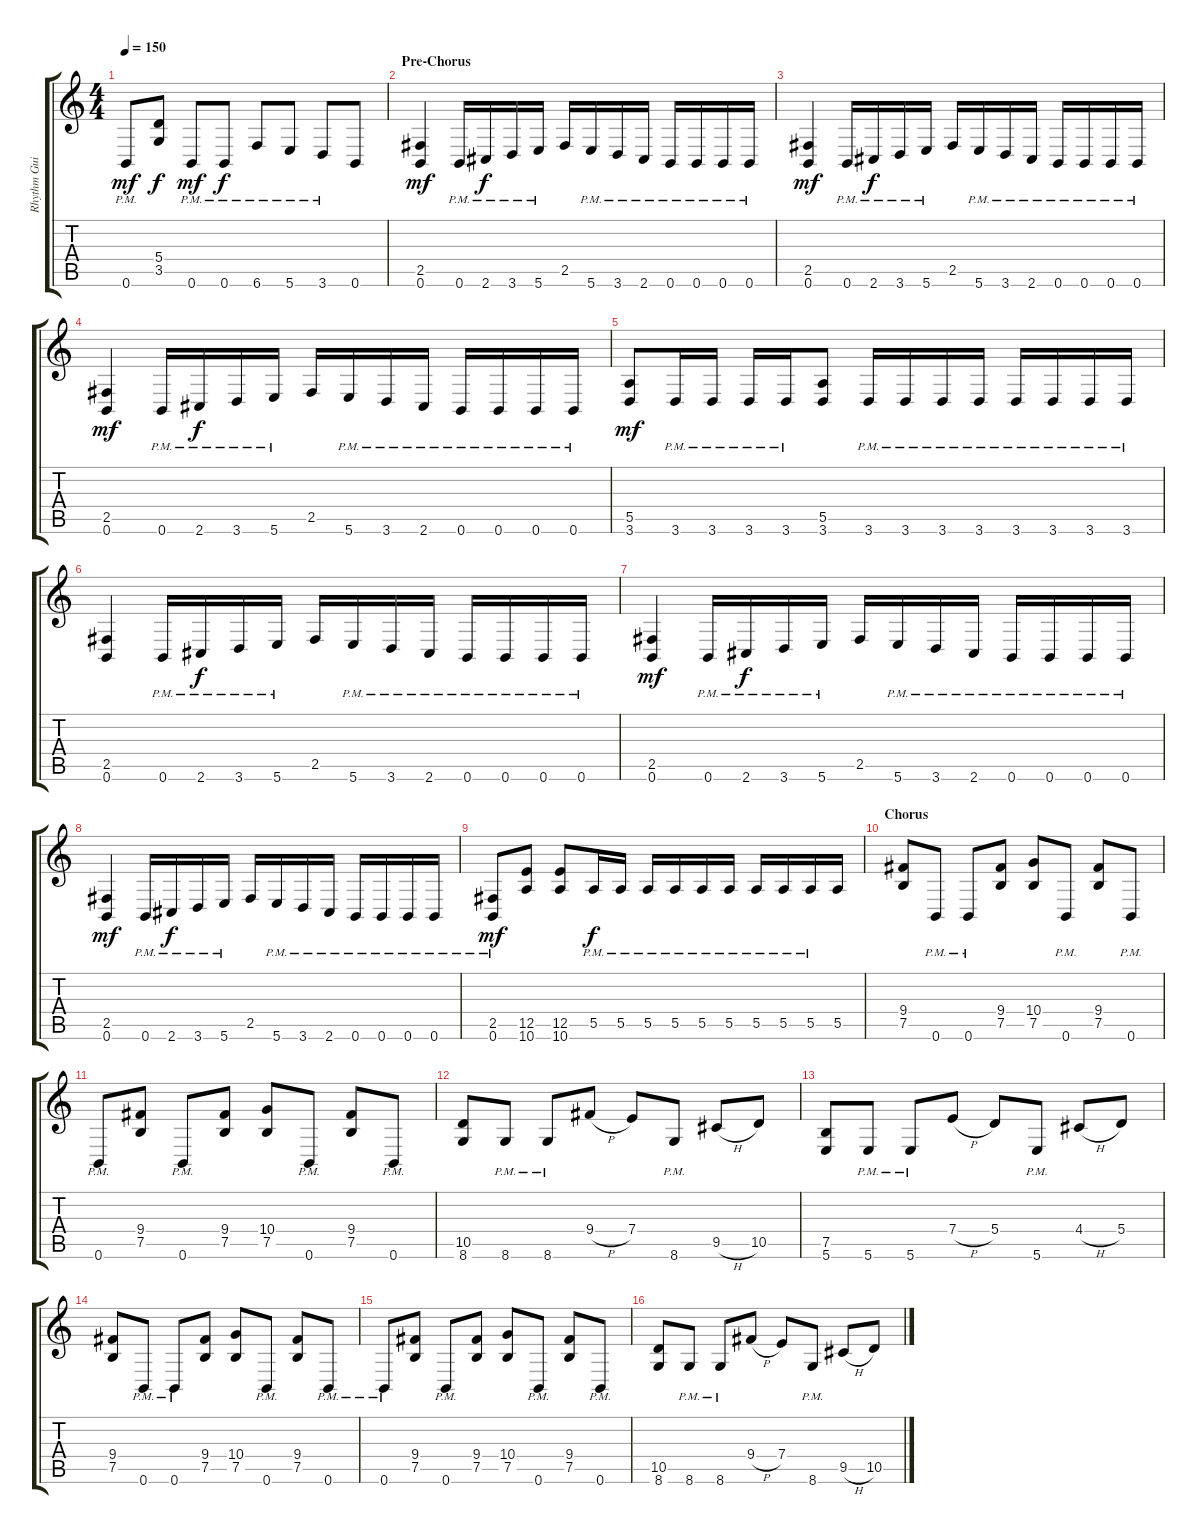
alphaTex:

\track ("Rhythm Guitar" "Rhythm Gui") {instrument distortionguitar}
\staff {score tabs}
\tuning (B3 Gb3 D3 A2 E2 B1) {hide}
\ts (4 4)
\tempo 150
\clef g2
\ks c
0.6{pm}.8{dy mf} (5.4 3.5).8{dy f} 0.6{pm}.8{dy mf} 0.6{pm}.8{dy f} 6.6{pm}.8 5.6{pm}.8 3.6{pm}.8 0.6.8 |
\section ("" "Pre-Chorus")
(2.5 0.6).4{dy mf} 0.6{pm}.16 2.6{pm}.16{dy f} 3.6{pm}.16 5.6{pm}.16 2.5.16 5.6{pm}.16 3.6{pm}.16 2.6{pm}.16 0.6{pm}.16 0.6{pm}.16 0.6{pm}.16 0.6{pm}.16 |
(2.5 0.6).4{dy mf} 0.6{pm}.16 2.6{pm}.16{dy f} 3.6{pm}.16 5.6{pm}.16 2.5.16 5.6{pm}.16 3.6{pm}.16 2.6{pm}.16 0.6{pm}.16 0.6{pm}.16 0.6{pm}.16 0.6{pm}.16 |
(2.5 0.6).4{dy mf} 0.6{pm}.16 2.6{pm}.16{dy f} 3.6{pm}.16 5.6{pm}.16 2.5.16 5.6{pm}.16 3.6{pm}.16 2.6{pm}.16 0.6{pm}.16 0.6{pm}.16 0.6{pm}.16 0.6{pm}.16 |
(5.5 3.6).8{dy mf} 3.6{pm}.16 3.6{pm}.16 3.6{pm}.16 3.6{pm}.16 (5.5 3.6).8 3.6{pm}.16 3.6{pm}.16 3.6{pm}.16 3.6{pm}.16 3.6{pm}.16 3.6{pm}.16 3.6{pm}.16 3.6{pm}.16 |
(2.5 0.6).4 0.6{pm}.16 2.6{pm}.16{dy f} 3.6{pm}.16 5.6{pm}.16 2.5.16 5.6{pm}.16 3.6{pm}.16 2.6{pm}.16 0.6{pm}.16 0.6{pm}.16 0.6{pm}.16 0.6{pm}.16 |
(2.5 0.6).4{dy mf} 0.6{pm}.16 2.6{pm}.16{dy f} 3.6{pm}.16 5.6{pm}.16 2.5.16 5.6{pm}.16 3.6{pm}.16 2.6{pm}.16 0.6{pm}.16 0.6{pm}.16 0.6{pm}.16 0.6{pm}.16 |
(2.5 0.6).4{dy mf} 0.6{pm}.16 2.6{pm}.16{dy f} 3.6{pm}.16 5.6{pm}.16 2.5.16 5.6{pm}.16 3.6{pm}.16 2.6{pm}.16 0.6{pm}.16 0.6{pm}.16 0.6{pm}.16 0.6{pm}.16 |
(2.5{pm} 0.6{pm}).8{dy mf} (12.5 10.6).8 (12.5 10.6).8 5.5{pm}.16{dy f} 5.5{pm}.16 5.5{pm}.16 5.5{pm}.16 5.5{pm}.16 5.5{pm}.16 5.5{pm}.16 5.5{pm}.16 5.5{pm}.16 5.5.16 |
\section ("" "Chorus")
(9.4 7.5).8 0.6{pm}.8 0.6{pm}.8 (9.4 7.5).8 (10.4 7.5).8 0.6{pm}.8 (9.4 7.5).8 0.6{pm}.8 |
0.6{pm}.8 (9.4 7.5).8 0.6{pm}.8 (9.4 7.5).8 (10.4 7.5).8 0.6{pm}.8 (9.4 7.5).8 0.6{pm}.8 |
(10.5 8.6).8 8.6{pm}.8 8.6{pm}.8 9.4{h}.8 7.4.8 8.6{pm}.8 9.5{h}.8 10.5.8 |
(7.5 5.6).8 5.6{pm}.8 5.6{pm}.8 7.4{h}.8 5.4.8 5.6{pm}.8 4.4{h}.8 5.4.8 |
(9.4 7.5).8 0.6{pm}.8 0.6{pm}.8 (9.4 7.5).8 (10.4 7.5).8 0.6{pm}.8 (9.4 7.5).8 0.6{pm}.8 |
0.6{pm}.8 (9.4 7.5).8 0.6{pm}.8 (9.4 7.5).8 (10.4 7.5).8 0.6{pm}.8 (9.4 7.5).8 0.6{pm}.8 |
(10.5 8.6).8 8.6{pm}.8 8.6{pm}.8 9.4{h}.8 7.4.8 8.6{pm}.8 9.5{h}.8 10.5.8
